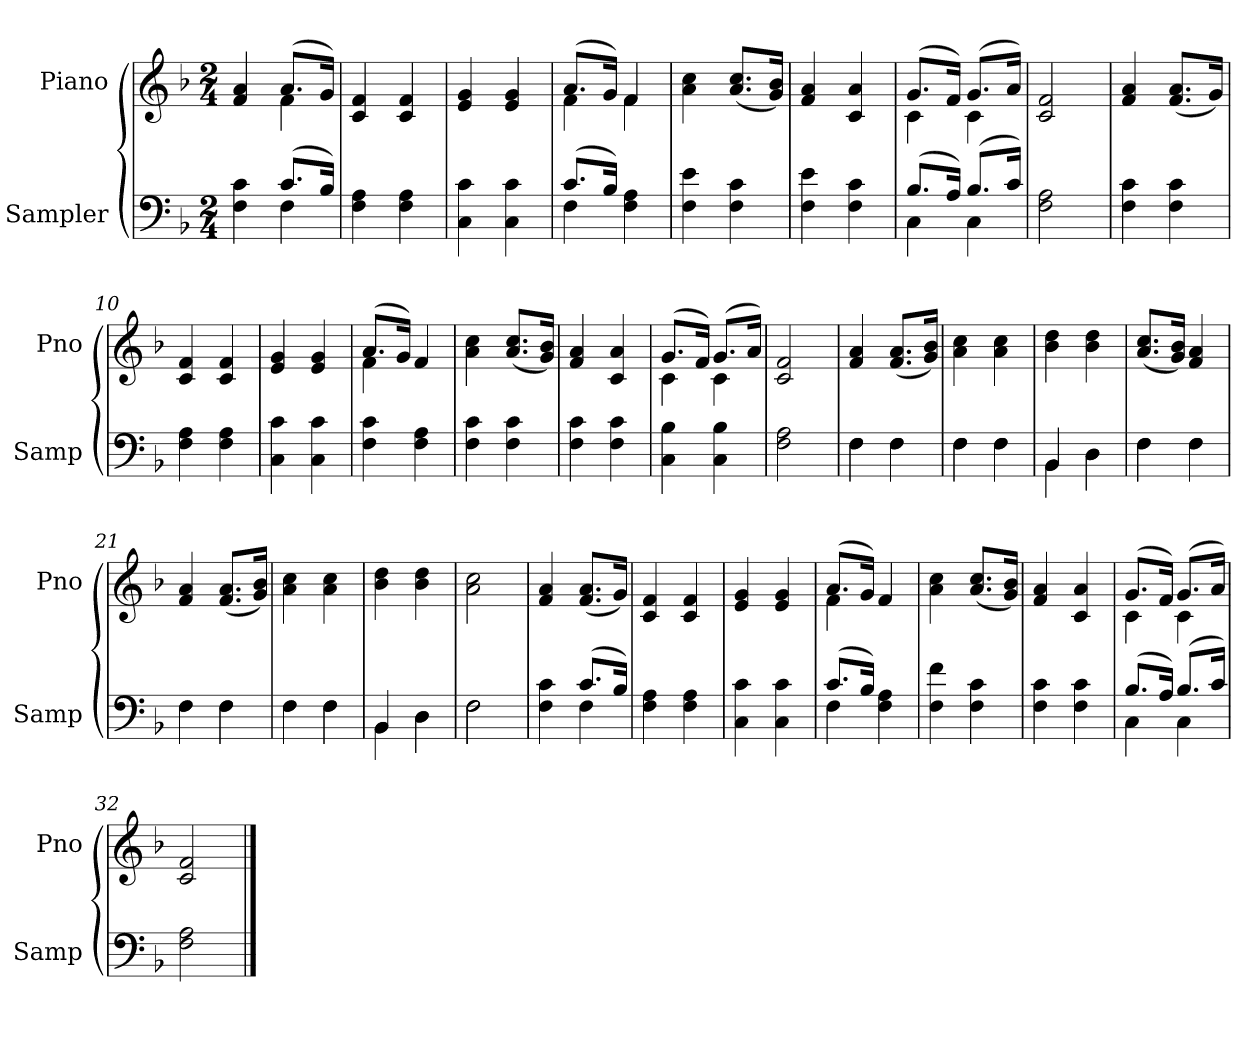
**kern	**kern
*part2	*part1
*staff2	*staff1
*I"Sampler	*I"Piano
*I'Samp	*I'Pno
*clefF4	*clefG2
*k[b-]	*k[b-]
*F:	*F:
*M2/4	*M2/4
=1	=1
*^	*^
4F 4c	4ryy	4f 4a	4ryy
(8.c/L	4F	(8.a/L	4f
16B-/Jk)	.	16g/Jk)	.
*v	*v	*	*
*	*v	*v
=2	=2
4F 4A	4c 4f
4F 4A	4c 4f
=3	=3
4C 4c	4e 4g
4C 4c	4e 4g
=4	=4
*^	*^
(8.c/L	4F	(8.a/L	4f
16B-/Jk)	.	16g/Jk)	.
4F 4A	4ryy	4f/	4f
*v	*v	*	*
*	*v	*v
=5	=5
4F 4e	4a 4cc
4F 4c	(8.a/ 8.cc/L
.	16g/ 16b-/Jk)
=6	=6
4F 4e	4f 4a
4F 4c	4c 4a
=7	=7
*^	*^
(8.B-/L	4C	(8.g/L	4c
16A/Jk)	.	16f/Jk)	.
(8.B-/L	4C	(8.g/L	4c
16c/Jk)	.	16a/Jk)	.
*v	*v	*	*
*	*v	*v
=8	=8
2F 2A	2c 2f
=9	=9
4F 4c	4f 4a
4F 4c	(8.f/ 8.a/L
.	16g/Jk)
=10	=10
4F 4A	4c 4f
4F 4A	4c 4f
=11	=11
4C 4c	4e 4g
4C 4c	4e 4g
=12	=12
*	*^
4F 4c	(8.a/L	4f
.	16g/Jk)	.
4F 4A	4f	4ryy
*	*v	*v
=13	=13
4F 4c	4a 4cc
4F 4c	(8.a/ 8.cc/L
.	16g/ 16b-/Jk)
=14	=14
4F 4c	4f 4a
4F 4c	4c 4a
=15	=15
*	*^
4C 4B-	(8.g/L	4c
.	16f/Jk)	.
4C 4B-	(8.g/L	4c
.	16a/Jk)	.
*	*v	*v
=16	=16
2F 2A	2c 2f
=17	=17
*^	*
4F\	4F	4f 4a
4F\	4F	(8.f/ 8.a/L
.	.	16g/ 16b-/Jk)
=18	=18	=18
4F\	4F	4a 4cc
4F\	4F	4a 4cc
=19	=19	=19
4BB-/	4BB-	4b- 4dd
4D\	4D	4b- 4dd
=20	=20	=20
4F\	4F	(8.a/ 8.cc/L
.	.	16g/ 16b-/Jk)
4F\	4F	4f 4a
=21	=21	=21
4F\	4F	4f 4a
4F\	4F	(8.f/ 8.a/L
.	.	16g/ 16b-/Jk)
=22	=22	=22
4F\	4F	4a 4cc
4F\	4F	4a 4cc
=23	=23	=23
4BB-/	4BB-	4b- 4dd
4D\	4D	4b- 4dd
=24	=24	=24
2F\	2F	2a 2cc
=25	=25	=25
4F 4c	4ryy	4f 4a
(8.c/L	4F	(8.f/ 8.a/L
16B-/Jk)	.	16g/Jk)
*v	*v	*
=26	=26
4F 4A	4c 4f
4F 4A	4c 4f
=27	=27
4C 4c	4e 4g
4C 4c	4e 4g
=28	=28
*^	*^
(8.c/L	4F	(8.a/L	4f
16B-/Jk)	.	16g/Jk)	.
4F 4A	4ryy	4f	4ryy
*v	*v	*	*
*	*v	*v
=29	=29
4F 4f	4a 4cc
4F 4c	(8.a/ 8.cc/L
.	16g/ 16b-/Jk)
=30	=30
4F 4c	4f 4a
4F 4c	4c 4a
=31	=31
*^	*^
(8.B-/L	4C	(8.g/L	4c
16A/Jk)	.	16f/Jk)	.
(8.B-/L	4C	(8.g/L	4c
16c/Jk)	.	16a/Jk)	.
*v	*v	*	*
*	*v	*v
=32	=32
2F 2A	2c 2f
==	==
*-	*-
